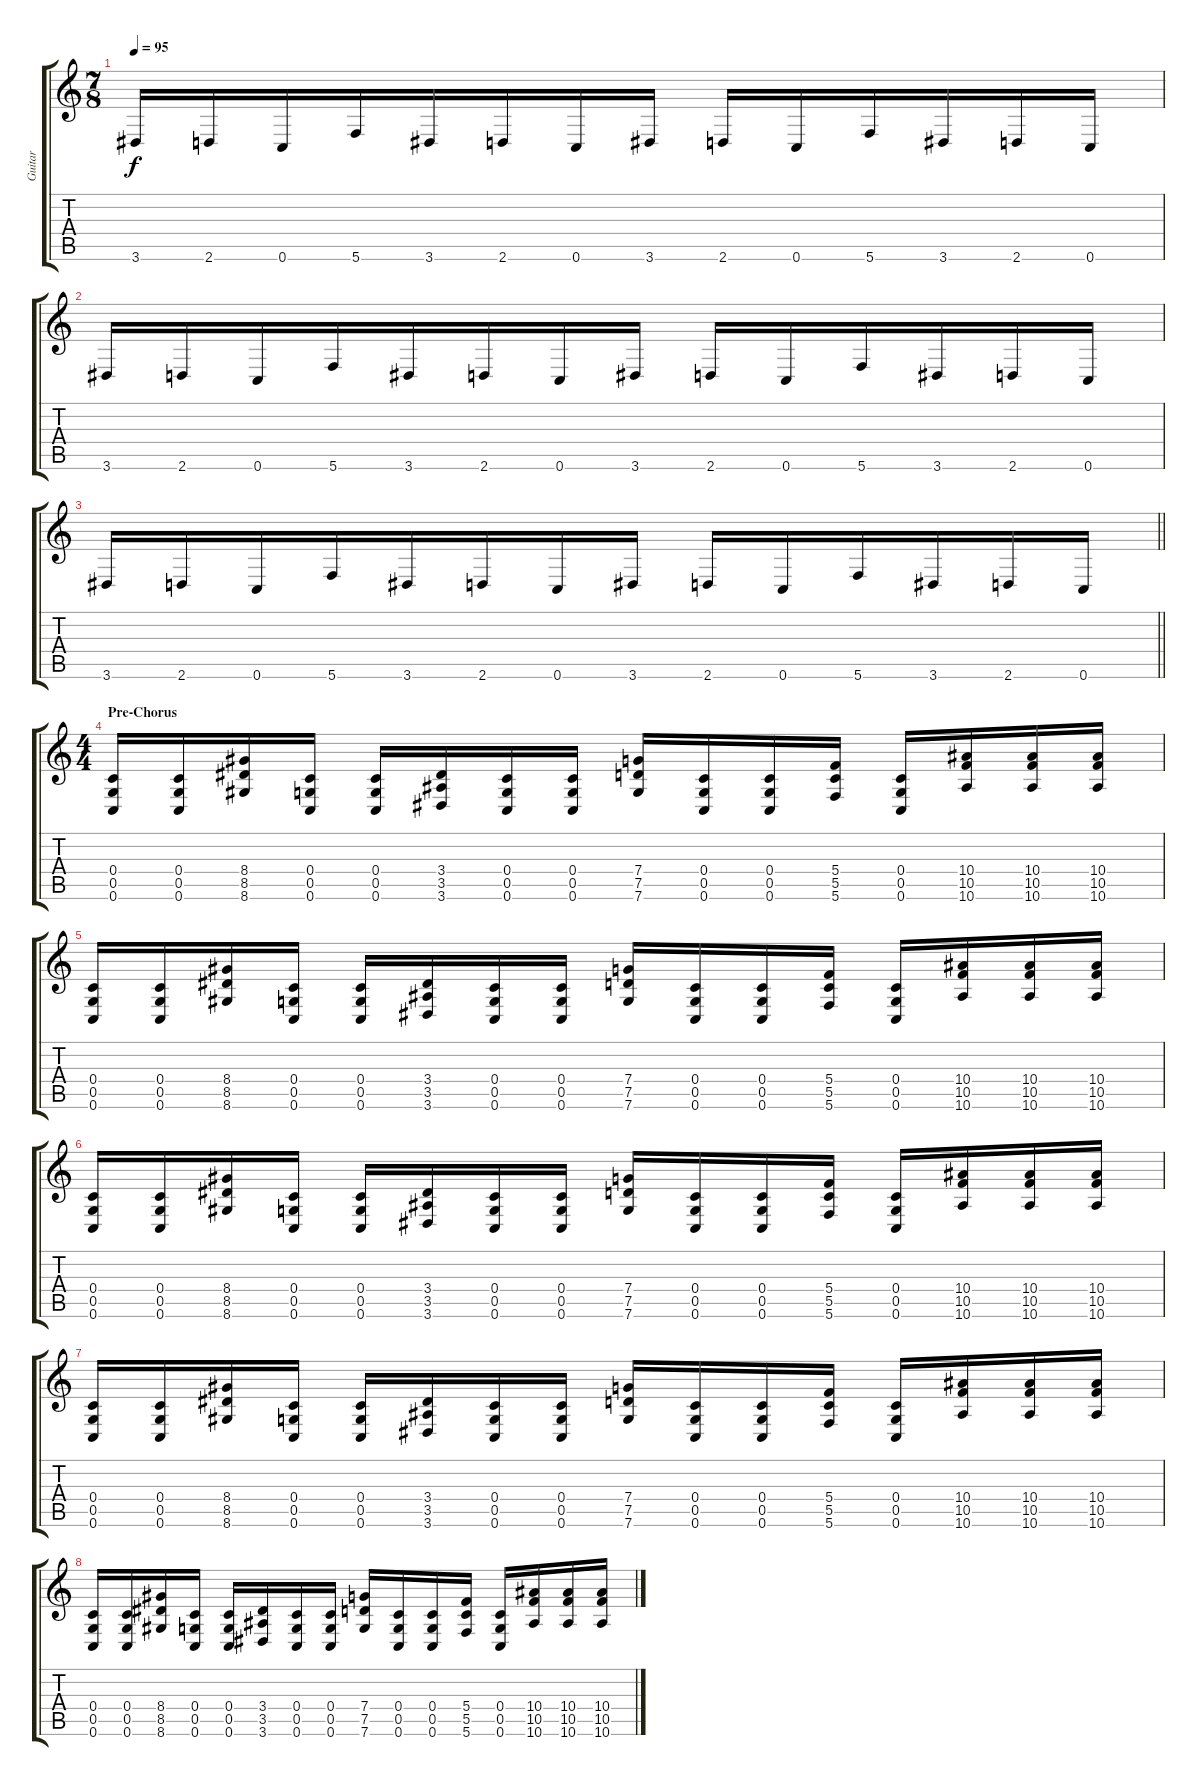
\track ("Guitar" "Guitar") {instrument distortionguitar}
\staff {score tabs}
\tuning (D4 A3 F3 C3 G2 C2) {hide}
\ts (7 8)
\tempo 95
\clef g2
\ks c
3.6.16{dy f} 2.6.16 0.6.16 5.6.16 3.6.16 2.6.16 0.6.16 3.6.16 2.6.16 0.6.16 5.6.16 3.6.16 2.6.16 0.6.16 |
3.6.16 2.6.16 0.6.16 5.6.16 3.6.16 2.6.16 0.6.16 3.6.16 2.6.16 0.6.16 5.6.16 3.6.16 2.6.16 0.6.16 |
\barLineRight lightlight
3.6.16 2.6.16 0.6.16 5.6.16 3.6.16 2.6.16 0.6.16 3.6.16 2.6.16 0.6.16 5.6.16 3.6.16 2.6.16 0.6.16 |
\ts (4 4)
\section ("" "Pre-Chorus")
(0.4 0.5 0.6).16 (0.4 0.5 0.6).16 (8.4 8.5 8.6).16 (0.4 0.5 0.6).16 (0.4 0.5 0.6).16 (3.4 3.5 3.6).16 (0.4 0.5 0.6).16 (0.4 0.5 0.6).16 (7.4 7.5 7.6).16 (0.4 0.5 0.6).16 (0.4 0.5 0.6).16 (5.4 5.5 5.6).16 (0.4 0.5 0.6).16 (10.4 10.5 10.6).16 (10.4 10.5 10.6).16 (10.4 10.5 10.6).16 |
(0.4 0.5 0.6).16 (0.4 0.5 0.6).16 (8.4 8.5 8.6).16 (0.4 0.5 0.6).16 (0.4 0.5 0.6).16 (3.4 3.5 3.6).16 (0.4 0.5 0.6).16 (0.4 0.5 0.6).16 (7.4 7.5 7.6).16 (0.4 0.5 0.6).16 (0.4 0.5 0.6).16 (5.4 5.5 5.6).16 (0.4 0.5 0.6).16 (10.4 10.5 10.6).16 (10.4 10.5 10.6).16 (10.4 10.5 10.6).16 |
(0.4 0.5 0.6).16 (0.4 0.5 0.6).16 (8.4 8.5 8.6).16 (0.4 0.5 0.6).16 (0.4 0.5 0.6).16 (3.4 3.5 3.6).16 (0.4 0.5 0.6).16 (0.4 0.5 0.6).16 (7.4 7.5 7.6).16 (0.4 0.5 0.6).16 (0.4 0.5 0.6).16 (5.4 5.5 5.6).16 (0.4 0.5 0.6).16 (10.4 10.5 10.6).16 (10.4 10.5 10.6).16 (10.4 10.5 10.6).16 |
(0.4 0.5 0.6).16 (0.4 0.5 0.6).16 (8.4 8.5 8.6).16 (0.4 0.5 0.6).16 (0.4 0.5 0.6).16 (3.4 3.5 3.6).16 (0.4 0.5 0.6).16 (0.4 0.5 0.6).16 (7.4 7.5 7.6).16 (0.4 0.5 0.6).16 (0.4 0.5 0.6).16 (5.4 5.5 5.6).16 (0.4 0.5 0.6).16 (10.4 10.5 10.6).16 (10.4 10.5 10.6).16 (10.4 10.5 10.6).16 |
(0.4 0.5 0.6).16 (0.4 0.5 0.6).16 (8.4 8.5 8.6).16 (0.4 0.5 0.6).16 (0.4 0.5 0.6).16 (3.4 3.5 3.6).16 (0.4 0.5 0.6).16 (0.4 0.5 0.6).16 (7.4 7.5 7.6).16 (0.4 0.5 0.6).16 (0.4 0.5 0.6).16 (5.4 5.5 5.6).16 (0.4 0.5 0.6).16 (10.4 10.5 10.6).16 (10.4 10.5 10.6).16 (10.4 10.5 10.6).16
